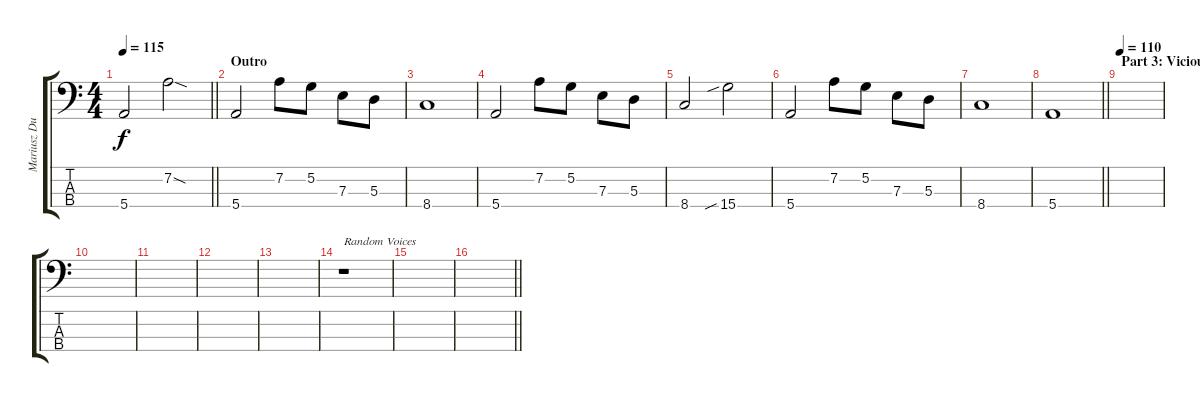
\track ("Mariusz Duda" "Mariusz Du") {instrument electricbassfinger}
\staff {score tabs}
\tuning (G2 D2 A1 E1) {hide}
\ts (4 4)
\tempo 115
\clef f4
\barLineRight lightlight
\ks c
5.4{t}.2{dy f} 7.2{sod}.2 |
\section ("" "Outro")
5.4.2 7.2.8 5.2.8 7.3.8 5.3.8 |
8.4.1 |
5.4.2 7.2.8 5.2.8 7.3.8 5.3.8 |
8.4.2 15.4{sib}.2 |
5.4.2 7.2.8 5.2.8 7.3.8 5.3.8 |
8.4.1 |
\barLineRight lightlight
5.4.1 |
\section ("" "Part 3: Vicious Ritual")
\tempo 110
|
|
|
|
|
r.1{txt "Random Voices"} |
|
\barLineRight lightlight
